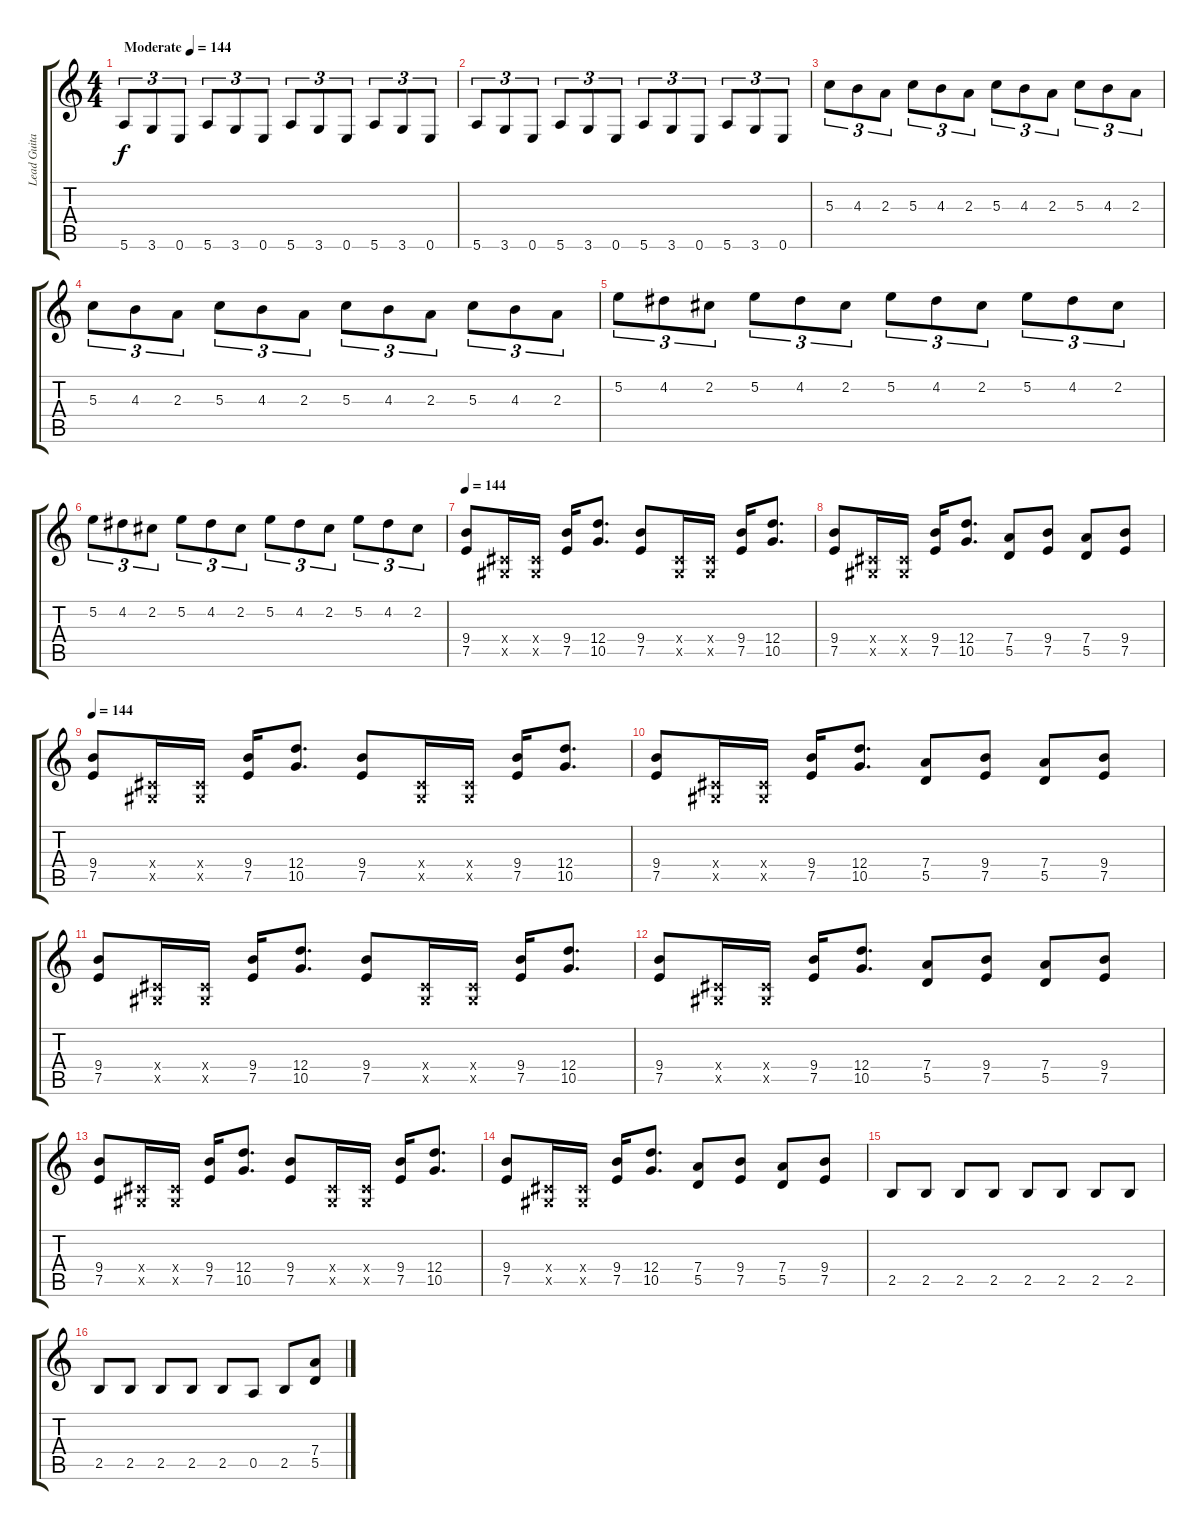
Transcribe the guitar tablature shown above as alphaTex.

\track ("Lead Guitar" "Lead Guita") {instrument distortionguitar}
\staff {score tabs}
\tuning (E4 B3 G3 D3 A2 E2) {hide}
\ts (4 4)
\tempo (144 "Moderate")
\clef g2
\ks c
5.6.8{tu (3 2) dy f instrument distortionguitar} 3.6.8{tu (3 2)} 0.6.8{tu (3 2)} 5.6.8{tu (3 2)} 3.6.8{tu (3 2)} 0.6.8{tu (3 2)} 5.6.8{tu (3 2)} 3.6.8{tu (3 2)} 0.6.8{tu (3 2)} 5.6.8{tu (3 2)} 3.6.8{tu (3 2)} 0.6.8{tu (3 2)} |
5.6.8{tu (3 2)} 3.6.8{tu (3 2)} 0.6.8{tu (3 2)} 5.6.8{tu (3 2)} 3.6.8{tu (3 2)} 0.6.8{tu (3 2)} 5.6.8{tu (3 2)} 3.6.8{tu (3 2)} 0.6.8{tu (3 2)} 5.6.8{tu (3 2)} 3.6.8{tu (3 2)} 0.6.8{tu (3 2)} |
5.3.8{tu (3 2)} 4.3.8{tu (3 2)} 2.3.8{tu (3 2)} 5.3.8{tu (3 2)} 4.3.8{tu (3 2)} 2.3.8{tu (3 2)} 5.3.8{tu (3 2)} 4.3.8{tu (3 2)} 2.3.8{tu (3 2)} 5.3.8{tu (3 2)} 4.3.8{tu (3 2)} 2.3.8{tu (3 2)} |
5.3.8{tu (3 2)} 4.3.8{tu (3 2)} 2.3.8{tu (3 2)} 5.3.8{tu (3 2)} 4.3.8{tu (3 2)} 2.3.8{tu (3 2)} 5.3.8{tu (3 2)} 4.3.8{tu (3 2)} 2.3.8{tu (3 2)} 5.3.8{tu (3 2)} 4.3.8{tu (3 2)} 2.3.8{tu (3 2)} |
5.2.8{tu (3 2)} 4.2.8{tu (3 2)} 2.2.8{tu (3 2)} 5.2.8{tu (3 2)} 4.2.8{tu (3 2)} 2.2.8{tu (3 2)} 5.2.8{tu (3 2)} 4.2.8{tu (3 2)} 2.2.8{tu (3 2)} 5.2.8{tu (3 2)} 4.2.8{tu (3 2)} 2.2.8{tu (3 2)} |
5.2.8{tu (3 2)} 4.2.8{tu (3 2)} 2.2.8{tu (3 2)} 5.2.8{tu (3 2)} 4.2.8{tu (3 2)} 2.2.8{tu (3 2)} 5.2.8{tu (3 2)} 4.2.8{tu (3 2)} 2.2.8{tu (3 2)} 5.2.8{tu (3 2)} 4.2.8{tu (3 2)} 2.2.8{tu (3 2)} |
\tempo 144
(9.4 7.5).8 (-1.4{x} -1.5{x}).16 (-1.4{x} -1.5{x}).16 (9.4 7.5).16 (12.4 10.5).8{d} (9.4 7.5).8 (-1.4{x} -1.5{x}).16 (-1.4{x} -1.5{x}).16 (9.4 7.5).16 (12.4 10.5).8{d} |
(9.4 7.5).8 (-1.4{x} -1.5{x}).16 (-1.4{x} -1.5{x}).16 (9.4 7.5).16 (12.4 10.5).8{d} (7.4 5.5).8 (9.4 7.5).8 (7.4 5.5).8 (9.4 7.5).8 |
\tempo 144
(9.4 7.5).8 (-1.4{x} -1.5{x}).16 (-1.4{x} -1.5{x}).16 (9.4 7.5).16 (12.4 10.5).8{d} (9.4 7.5).8 (-1.4{x} -1.5{x}).16 (-1.4{x} -1.5{x}).16 (9.4 7.5).16 (12.4 10.5).8{d} |
(9.4 7.5).8 (-1.4{x} -1.5{x}).16 (-1.4{x} -1.5{x}).16 (9.4 7.5).16 (12.4 10.5).8{d} (7.4 5.5).8 (9.4 7.5).8 (7.4 5.5).8 (9.4 7.5).8 |
(9.4 7.5).8 (-1.4{x} -1.5{x}).16 (-1.4{x} -1.5{x}).16 (9.4 7.5).16 (12.4 10.5).8{d} (9.4 7.5).8 (-1.4{x} -1.5{x}).16 (-1.4{x} -1.5{x}).16 (9.4 7.5).16 (12.4 10.5).8{d} |
(9.4 7.5).8 (-1.4{x} -1.5{x}).16 (-1.4{x} -1.5{x}).16 (9.4 7.5).16 (12.4 10.5).8{d} (7.4 5.5).8 (9.4 7.5).8 (7.4 5.5).8 (9.4 7.5).8 |
(9.4 7.5).8 (-1.4{x} -1.5{x}).16 (-1.4{x} -1.5{x}).16 (9.4 7.5).16 (12.4 10.5).8{d} (9.4 7.5).8 (-1.4{x} -1.5{x}).16 (-1.4{x} -1.5{x}).16 (9.4 7.5).16 (12.4 10.5).8{d} |
(9.4 7.5).8 (-1.4{x} -1.5{x}).16 (-1.4{x} -1.5{x}).16 (9.4 7.5).16 (12.4 10.5).8{d} (7.4 5.5).8 (9.4 7.5).8 (7.4 5.5).8 (9.4 7.5).8 |
2.5.8 2.5.8 2.5.8 2.5.8 2.5.8 2.5.8 2.5.8 2.5.8 |
2.5.8 2.5.8 2.5.8 2.5.8 2.5.8 0.5.8 2.5.8 (7.4 5.5).8
